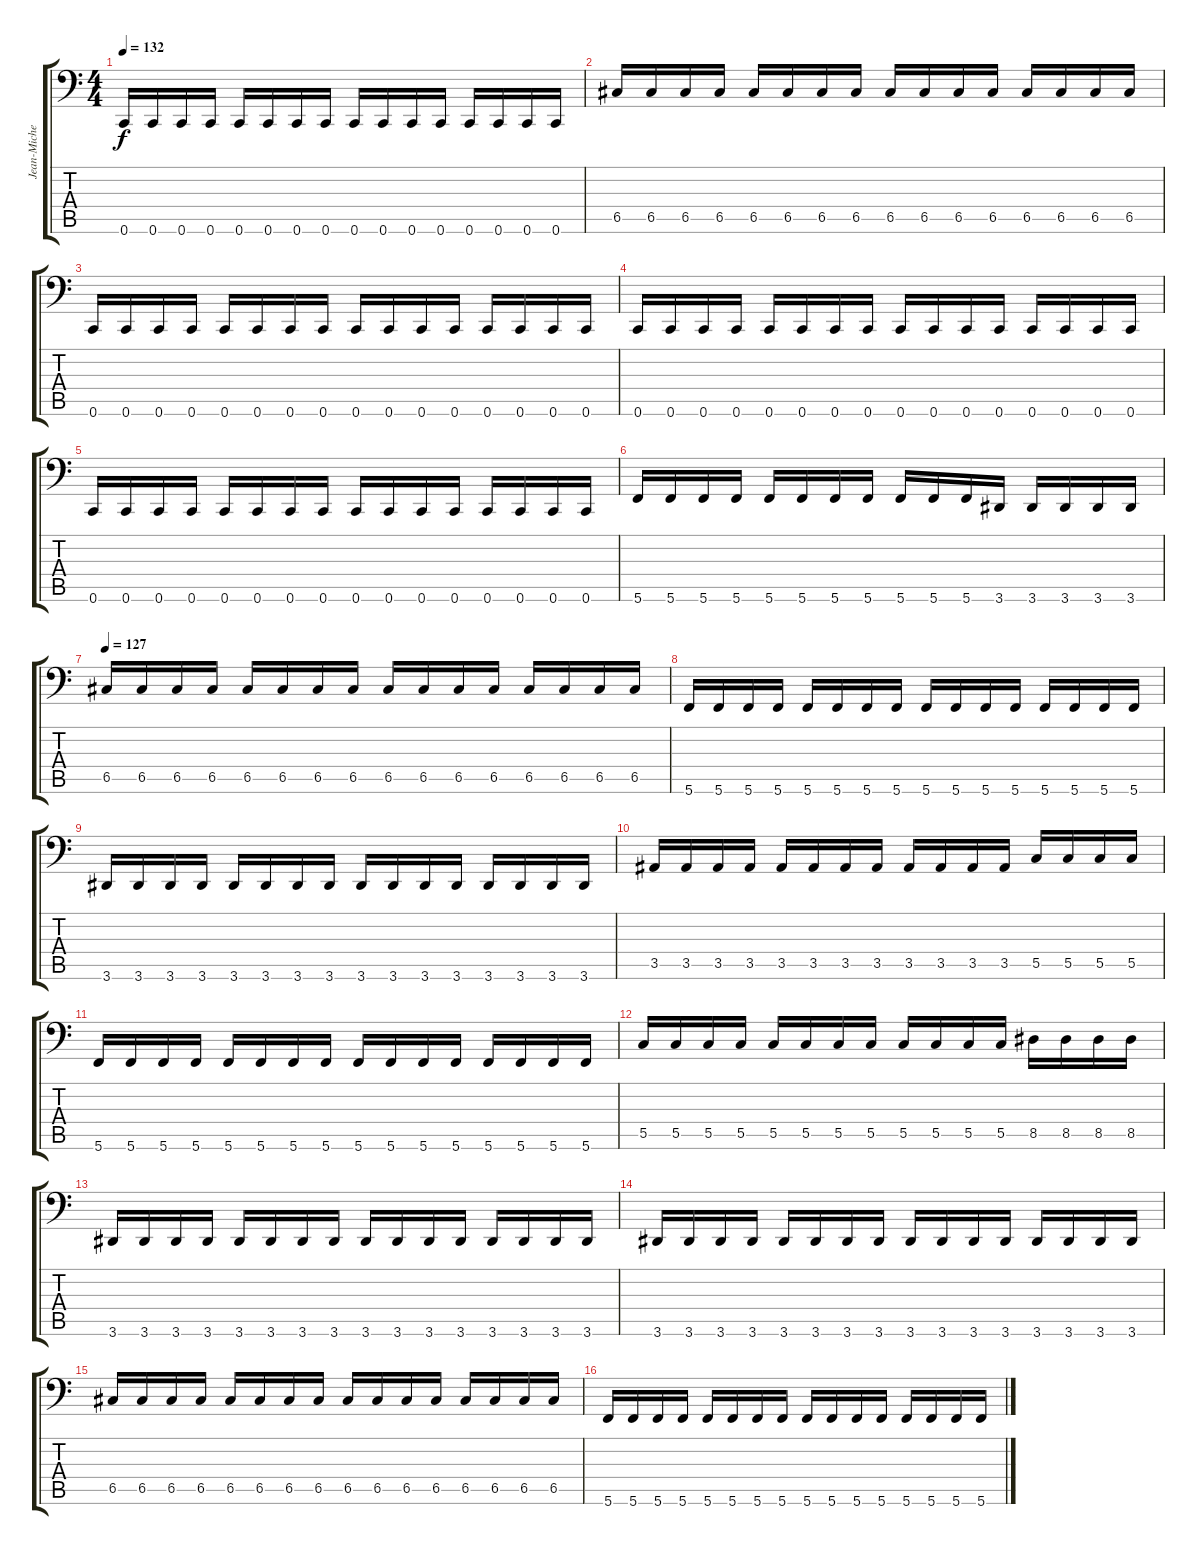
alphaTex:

\track ("Jean-Michel Labadie" "Jean-Miche") {instrument electricbasspick}
\staff {score tabs}
\tuning (D3 A2 F2 C2 G1 C1) {hide}
\ts (4 4)
\tempo 132
\clef f4
\ks c
0.6.16{dy f} 0.6.16 0.6.16 0.6.16 0.6.16 0.6.16 0.6.16 0.6.16 0.6.16 0.6.16 0.6.16 0.6.16 0.6.16 0.6.16 0.6.16 0.6.16 |
6.5.16 6.5.16 6.5.16 6.5.16 6.5.16 6.5.16 6.5.16 6.5.16 6.5.16 6.5.16 6.5.16 6.5.16 6.5.16 6.5.16 6.5.16 6.5.16 |
0.6.16 0.6.16 0.6.16 0.6.16 0.6.16 0.6.16 0.6.16 0.6.16 0.6.16 0.6.16 0.6.16 0.6.16 0.6.16 0.6.16 0.6.16 0.6.16 |
0.6.16 0.6.16 0.6.16 0.6.16 0.6.16 0.6.16 0.6.16 0.6.16 0.6.16 0.6.16 0.6.16 0.6.16 0.6.16 0.6.16 0.6.16 0.6.16 |
0.6.16 0.6.16 0.6.16 0.6.16 0.6.16 0.6.16 0.6.16 0.6.16 0.6.16 0.6.16 0.6.16 0.6.16 0.6.16 0.6.16 0.6.16 0.6.16 |
5.6.16 5.6.16 5.6.16 5.6.16 5.6.16 5.6.16 5.6.16 5.6.16 5.6.16 5.6.16 5.6.16 3.6.16 3.6.16 3.6.16 3.6.16 3.6.16 |
\tempo 127
6.5.16 6.5.16 6.5.16 6.5.16 6.5.16 6.5.16 6.5.16 6.5.16 6.5.16 6.5.16 6.5.16 6.5.16 6.5.16 6.5.16 6.5.16 6.5.16 |
5.6.16 5.6.16 5.6.16 5.6.16 5.6.16 5.6.16 5.6.16 5.6.16 5.6.16 5.6.16 5.6.16 5.6.16 5.6.16 5.6.16 5.6.16 5.6.16 |
3.6.16 3.6.16 3.6.16 3.6.16 3.6.16 3.6.16 3.6.16 3.6.16 3.6.16 3.6.16 3.6.16 3.6.16 3.6.16 3.6.16 3.6.16 3.6.16 |
3.5.16 3.5.16 3.5.16 3.5.16 3.5.16 3.5.16 3.5.16 3.5.16 3.5.16 3.5.16 3.5.16 3.5.16 5.5.16 5.5.16 5.5.16 5.5.16 |
5.6.16 5.6.16 5.6.16 5.6.16 5.6.16 5.6.16 5.6.16 5.6.16 5.6.16 5.6.16 5.6.16 5.6.16 5.6.16 5.6.16 5.6.16 5.6.16 |
5.5.16 5.5.16 5.5.16 5.5.16 5.5.16 5.5.16 5.5.16 5.5.16 5.5.16 5.5.16 5.5.16 5.5.16 8.5.16 8.5.16 8.5.16 8.5.16 |
3.6.16 3.6.16 3.6.16 3.6.16 3.6.16 3.6.16 3.6.16 3.6.16 3.6.16 3.6.16 3.6.16 3.6.16 3.6.16 3.6.16 3.6.16 3.6.16 |
3.6.16 3.6.16 3.6.16 3.6.16 3.6.16 3.6.16 3.6.16 3.6.16 3.6.16 3.6.16 3.6.16 3.6.16 3.6.16 3.6.16 3.6.16 3.6.16 |
6.5.16 6.5.16 6.5.16 6.5.16 6.5.16 6.5.16 6.5.16 6.5.16 6.5.16 6.5.16 6.5.16 6.5.16 6.5.16 6.5.16 6.5.16 6.5.16 |
5.6.16 5.6.16 5.6.16 5.6.16 5.6.16 5.6.16 5.6.16 5.6.16 5.6.16 5.6.16 5.6.16 5.6.16 5.6.16 5.6.16 5.6.16 5.6.16
